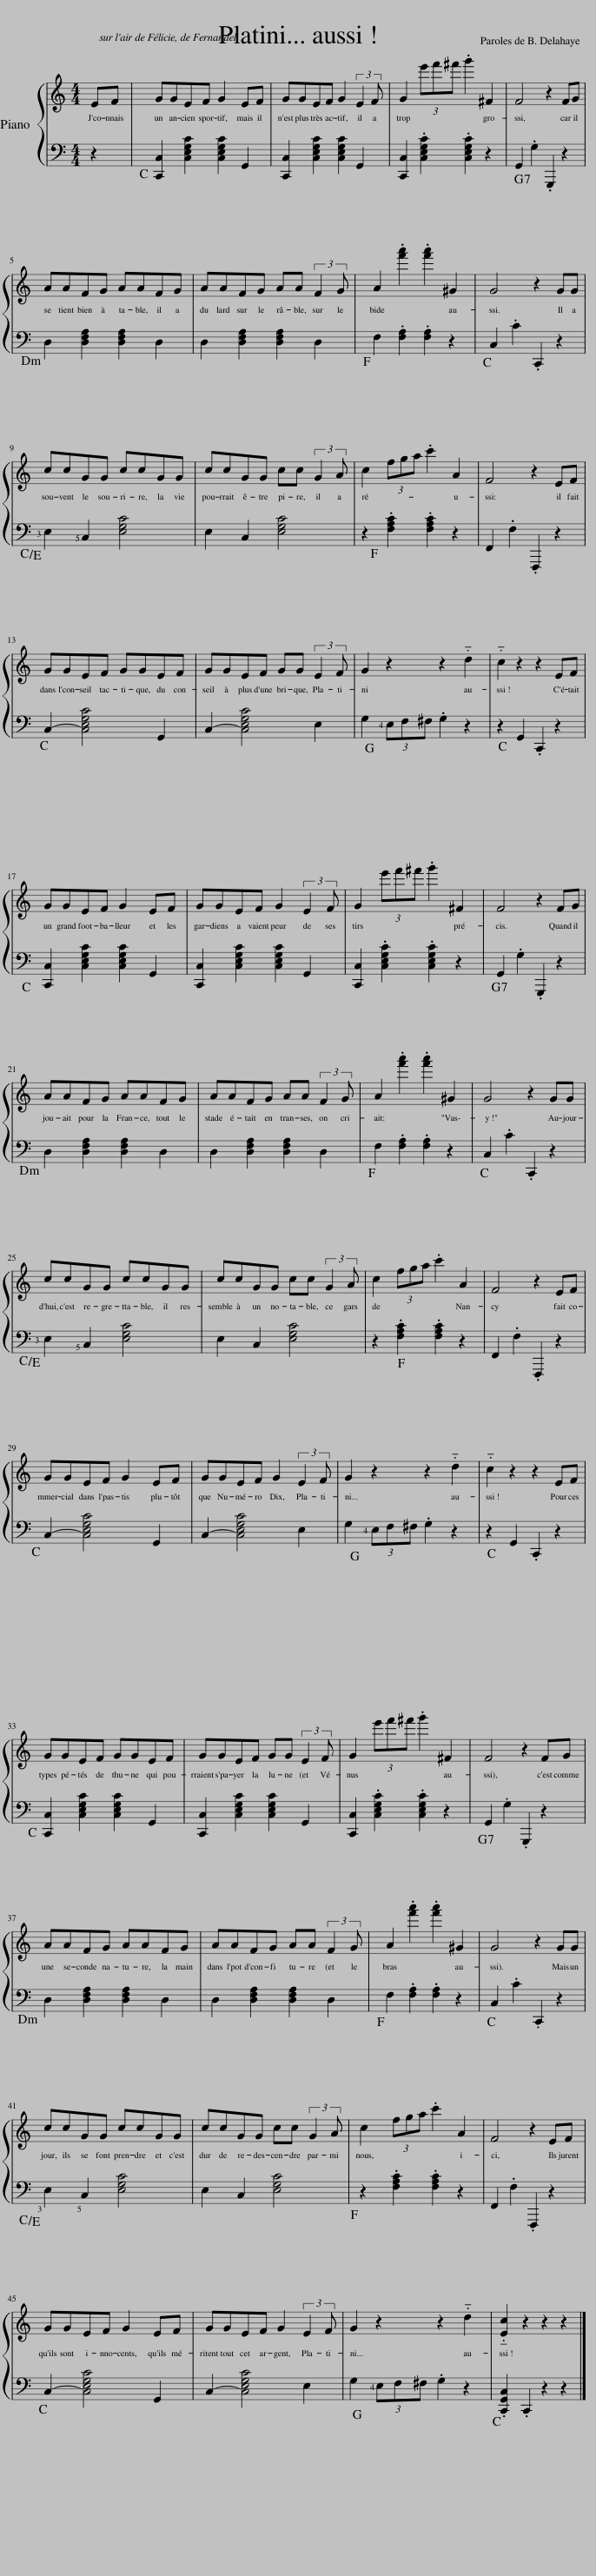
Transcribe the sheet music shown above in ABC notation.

X:1
%%score { 1 | 2 } 3
L:1/8
Q:1/4=90
M:4/4
I:linebreak $
K:C
U:s=!stemless!
V:1 treble
V:2 bass
V:3 perc stafflines=7
K:none
V:1
 EF |[Q:1/4=95] GG[Q:1/4=100]EF[Q:1/4=105] G2[Q:1/4=110] EF |[Q:1/4=115] GG[Q:1/4=125]EF[Q:1/4=125] G2 (3:2:2E2 F | G2 (3e'f'^f' .g'2 ^F2 | F4 z2 FG |$ %5
 AAFG AAFG | AAFG AA (3:2:2F2 G | A2 .[f'a']2 .[f'a']2 ^G2 | G4 z2 GG |$ ccGG ccGG | %10
 ccGG cc (3:2:2G2 A | c2 (3fga .c'2 A2 | F4 z2 EF |$ GGEF GGEF | GGEF GG (3:2:2E2 F | %15
 G2 z2 z2 !tenuto!.d2 | !tenuto!.c2 z2 z2[Q:1/4=92] EF |$[Q:1/4=97] GG[Q:1/4=102]EF[Q:1/4=107] G2[Q:1/4=112] EF |[Q:1/4=117] GG[Q:1/4=122]EF[Q:1/4=127] G2 (3:2:2E2 F | G2 (3e'f'^f' .g'2 ^F2 | %20
 F4 z2 FG |$ AAFG AAFG | AAFG AA (3:2:2F2 G | A2 .[f'a']2 .[f'a']2 ^G2 | G4 z2 GG |$ %25
 ccGG ccGG | ccGG cc (3:2:2G2 A | c2 (3fga .c'2 A2 | F4 z2 EF |$ GGEF G2 EF | %30
 GGEF G2 (3:2:2E2 F | G2 z2 z2 !tenuto!.d2 | !tenuto!.c2 z2 z2[Q:1/4=97] EF |$[Q:1/4=102] GG[Q:1/4=107]EF[Q:1/4=112] GG[Q:1/4=117]EF |[Q:1/4=122] GG[Q:1/4=127]EF[Q:1/4=132] GG (3:2:2E2 F | %35
 G2 (3e'f'^f' .g'2 ^F2 | F4 z2 FG |$ AAFG AAFG | AAFG AA (3:2:2F2 G | A2 .[f'a']2 .[f'a']2 ^G2 | %40
 G4 z2 GG |$ ccGG ccGG | ccGG cc (3:2:2G2 A | c2 (3fga .c'2 A2 | F4 z2 EF |$ %45
 GGEF G2 EF | GGEF G2 (3:2:2E2 F | G2 z2 z2 !tenuto!.d2 | !tenuto!.[Ec]2 z2 z2 z2 |] %49
V:2
 z2 | [C,,C,]2 [C,E,G,C]2 [C,E,G,C]2 G,,2 | [C,,C,]2 [C,E,G,C]2 [C,E,G,C]2 G,,2 | [C,,C,]2 .[C,E,G,C]2 .[C,E,G,C]2 z2 | G,,2 .G,2 .G,,,2 z2 |$ %5
 D,2 [D,F,A,]2 [D,F,A,]2 D,2 | D,2 [D,F,A,]2 [D,F,A,]2 D,2 | F,2 .[F,A,]2 .[F,A,]2 z2 | C,2 .C2 .C,,2 z2 |$ !3!E,2 !5!C,2 [E,G,C]4 | %10
 E,2 C,2 [E,G,C]4 | z2 .[F,A,C]2 .[F,A,C]2 z2 | F,,2 .F,2 .F,,,2 z2 |$ C,2- [C,E,G,C]4 G,,2 | C,2- [C,E,G,C]4 E,2 | %15
 G,2 (3!4!E,F,^F, .G,2 z2 | z2 G,,2 .C,,2 z2 |$ [C,,C,]2 [C,E,G,C]2 [C,E,G,C]2 G,,2 | [C,,C,]2 [C,E,G,C]2 [C,E,G,C]2 G,,2 | [C,,C,]2 .[C,E,G,C]2 .[C,E,G,C]2 z2 | %20
 G,,2 .G,2 .G,,,2 z2 |$ D,2 [D,F,A,]2 [D,F,A,]2 D,2 | D,2 [D,F,A,]2 [D,F,A,]2 D,2 | F,2 .[F,A,]2 .[F,A,]2 z2 | C,2 .C2 .C,,2 z2 |$ %25
 !3!E,2 !5!C,2 [E,G,C]4 | E,2 C,2 [E,G,C]4 | z2 .[F,A,C]2 .[F,A,C]2 z2 | F,,2 .F,2 .F,,,2 z2 |$ C,2- [C,E,G,C]4 G,,2 | %30
 C,2- [C,E,G,C]4 E,2 | G,2 (3!4!E,F,^F, .G,2 z2 | z2 G,,2 .C,,2 z2 |$ [C,,C,]2 [C,E,G,C]2 [C,E,G,C]2 G,,2 | [C,,C,]2 [C,E,G,C]2 [C,E,G,C]2 G,,2 | %35
 [C,,C,]2 .[C,E,G,C]2 .[C,E,G,C]2 z2 | G,,2 .G,2 .G,,,2 z2 |$ D,2 [D,F,A,]2 [D,F,A,]2 D,2 | D,2 [D,F,A,]2 [D,F,A,]2 D,2 | F,2 .[F,A,]2 .[F,A,]2 z2 | %40
 C,2 .C2 .C,,2 z2 |$ !3!E,2 !5!C,2 [E,G,C]4 | E,2 C,2 [E,G,C]4 | z2 .[F,A,C]2 .[F,A,C]2 z2 | F,,2 .F,2 .F,,,2 z2 |$ %45
 C,2- [C,E,G,C]4 G,,2 | C,2- [C,E,G,C]4 E,2 | G,2 (3!4!E,F,^F, .G,2 z2 | .[C,,G,,C,]2 .C,,2 z2 z2 |] %49
V:3
 z2 | s[A_f]/ z/ s_f/ z/ sE2 s[EA_f]/ z/ z/ z/ sA/ z/ z/ z/ | s[A_f]/ z/ s_f/ z/ sE/ z/ sE/ z/ sE/4 s_f/4 z/ z/ z/ sA/ z/ z/ z/ | sA/ z/ z/ z/ s[^B,^C]2 s[^B,^C]2 s_F2 | s_F2 s[Ae]/ z/ z/ z/ s[A,A]/ z/ z/ z/ sA/ z/ z/ z/ |$ %5
 s[A_f]/ z/ s_f/ z/ sE2 s[EA_f]/ z/ z/ z/ sA/ z/ z/ z/ | s[A_f]/ z/ s_f/ sE/ sE/ z/ z/ sE/ s[E_f]/ z/ z sA/ z/ z/ z/ | sA/ z/ z/ z/ s[^B,^C]2 s[^B,^C]2 s_F2 | s_F2 sc2 sF,2 sA/ z/ z/ z/ |$ s[A_f]/ z/ s_f/ z/ sE2 s[EA_f]/ z/ z/ z/ sA/ z/ z/ z/ | %10
 s[A_f]/ z/ s_f/ z/ sE/ z/ sE/ z/ s[E_f]/ z/ z sA/ z/ z/ z/ | sA/ z/ z/ z/ (3s[^B,^C] s^C s^C s[^B,^C]2 s_F/ z/ z/ z/ | s_F2 s[Ae]/ z/ z/ z/ s[A,A]/ z/ z/ z/ sA/ z/ z/ z/ |$ s[A_f]/ z/ s_f/ z/ sE2 s[EA_f]/ z/ z/ z/ sA/ z/ z/ z/ | s[A_f]/ z/ s_f/ z/ sE/ z/ sE/ z/ s[E_f]/ z/ z/ z/ (3s[EA] sE sE | %15
 s[EA]/ z/ z/ z/ s[^B,^C]2 s[^B,^C]2 s_F2 | s_F2 s[Ac]/ z/ z/ z/ s[F,A_f]/ z/ z/ z/ sA/ z/ z/ z/ |$ s[A_f]/ z/ s_f/ z/ sE2 s[EA_f]/ z/ z/ z/ sA/ z/ z/ z/ | s[A_f]/ z/ s_f/ z/ sE/ z/ sE/ z/ sE/4 s_f/4 z/ z/ z/ sA/ z/ z/ z/ | sA/ z/ z/ z/ s[^B,^C]2 s[^B,^C]2 s_F2 | %20
 s_F2 s[Ae]/ z/ z/ z/ s[A,A]/ z/ z/ z/ sA/ z/ z/ z/ |$ s[A_f]/ z/ s_f/ z/ sE2 s[EA_f]/ z/ z/ z/ sA/ z/ z/ z/ | s[A_f]/ z/ s_f/ sE/ sE/ z/ z/ sE/ s[E_f]/ z/ z sA/ z/ z/ z/ | sA/ z/ z/ z/ s[^B,^C]2 s[^B,^C]2 s_F2 | s_F2 sc2 sF,2 sA/ z/ z/ z/ |$ %25
 s[A_f]/ z/ s_f/ z/ sE2 s[EA_f]/ z/ z/ z/ sA/ z/ z/ z/ | s[A_f]/ z/ s_f/ z/ sE/ z/ sE/ z/ s[E_f]/ z/ z sA/ z/ z/ z/ | sA/ z/ z/ z/ (3s[^B,^C] s^C s^C s[^B,^C]2 s_F/ z/ z/ z/ | s_F2 s[Ae]/ z/ z/ z/ s[A,A]/ z/ z/ z/ sA/ z/ z/ z/ |$ s[A_f]/ z/ s_f/ z/ sE2 s[EA_f]/ z/ z/ z/ sA/ z/ z/ z/ | %30
 s[A_f]/ z/ s_f/ z/ sE/ z/ sE/ z/ s[E_f]/ z/ z/ z/ (3s[EA] sE sE | s[EA]/ z/ z/ z/ s[^B,^C]2 s[^B,^C]2 s_F2 | s_F2 s[Ac]/ z/ z/ z/ s[F,A_f]/ z/ z/ z/ sA/ z/ z/ z/ |$ s[A_f]/ z/ s_f/ z/ sE2 s[EA_f]/ z/ z/ z/ sA/ z/ z/ z/ | s[A_f]/ z/ s_f/ z/ sE/ z/ sE/ z/ sE/4 s_f/4 z/ z/ z/ sA/ z/ z/ z/ | %35
 sA/ z/ z/ z/ s[^B,^C]2 s[^B,^C]2 s_F2 | s_F2 s[Ae]/ z/ z/ z/ s[A,A]/ z/ z/ z/ sA/ z/ z/ z/ |$ s[A_f]/ z/ s_f/ z/ sE2 s[EA_f]/ z/ z/ z/ sA/ z/ z/ z/ | s[A_f]/ z/ s_f/ sE/ sE/ z/ z/ sE/ s[E_f]/ z/ z sA/ z/ z/ z/ | sA/ z/ z/ z/ s[^B,^C]2 s[^B,^C]2 s_F2 | %40
 s_F2 sc2 sF,2 sA/ z/ z/ z/ |$ s[A_f]/ z/ s_f/ z/ sE2 s[EA_f]/ z/ z/ z/ sA/ z/ z/ z/ | s[A_f]/ z/ s_f/ z/ sE/ z/ sE/ z/ s[E_f]/ z/ z sA/ z/ z/ z/ | sA/ z/ z/ z/ (3s[^B,^C] s^C s^C s[^B,^C]2 s_F/ z/ z/ z/ | s_F2 s[Ae]/ z/ z/ z/ s[A,A]/ z/ z/ z/ sA/ z/ z/ z/ |$ %45
 s[A_f]/ z/ s_f/ z/ sE2 s[EA_f]/ z/ z/ z/ sA/ z/ z/ z/ | s[A_f]/ z/ s_f/ z/ sE/ z/ sE/ z/ s[E_f]/ z/ z/ z/ (3s[EA] sE sE | s[EA]/ z/ z/ z/ s[^B,^C]2 s[^B,^C]2 s_F2 | s_F2 s[Ac]/ z/ z/ z/ s[F,A_f]/ z/ z/ z/ sA/ z/ z/ z/ |] %49
